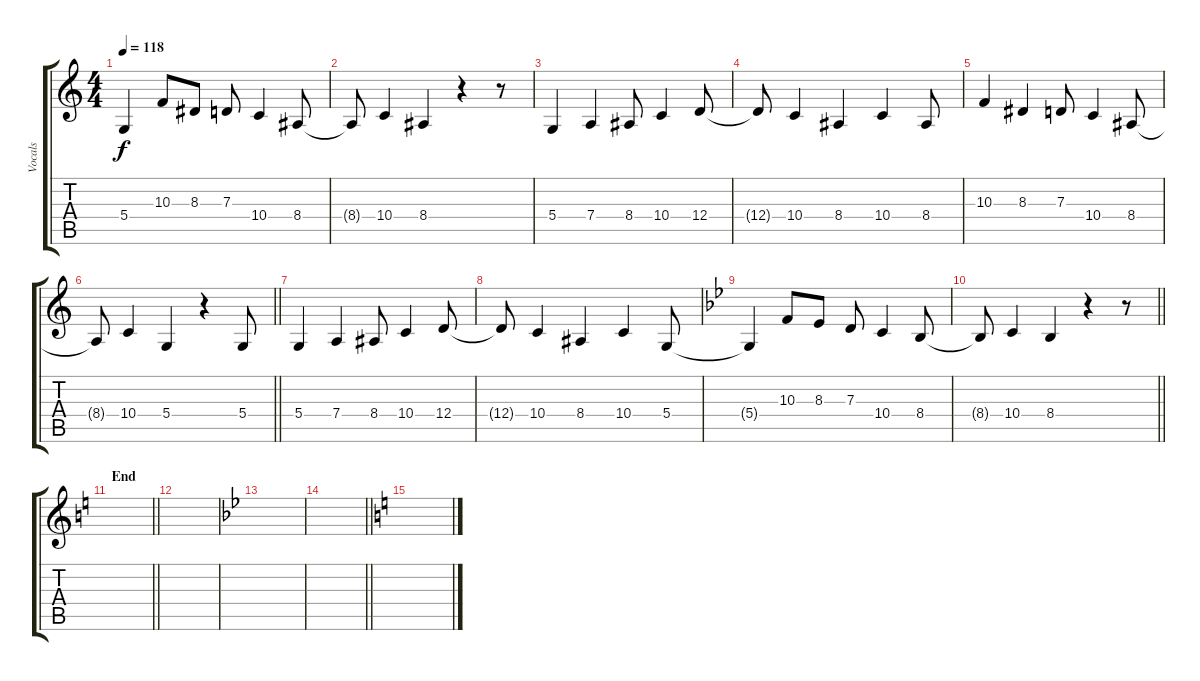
\track ("Vocals" "Vocals") {instrument clarinet}
\staff {score tabs}
\tuning (E4 B3 G3 D3 A2 E2) {hide}
\ts (4 4)
\tempo 118
\clef g2
\ks c
5.4{t}.4{dy f} 10.3.8 8.3.8 7.3.8 10.4.4 8.4.8 |
8.4{t}.8 10.4.4 8.4.4 r.4 r.8 |
5.4.4 7.4.4 8.4.8 10.4.4 12.4.8 |
12.4{t}.8 10.4.4 8.4.4 10.4.4 8.4.8 |
10.3.4 8.3.4 7.3.8 10.4.4 8.4.8 |
\barLineRight lightlight
8.4{t}.8 10.4.4 5.4.4 r.4 5.4.8 |
5.4.4 7.4.4 8.4.8 10.4.4 12.4.8 |
12.4{t}.8 10.4.4 8.4.4 10.4.4 5.4.8 |
\ks bb
5.4{t}.4 10.3.8 8.3.8 7.3.8 10.4.4 8.4.8 |
\barLineRight lightlight
8.4{t}.8 10.4.4 8.4.4 r.4 r.8 |
\section ("" "End")
\barLineRight lightlight
\ks c
|
|
\ks bb
|
\barLineRight lightlight
|
\ks c
